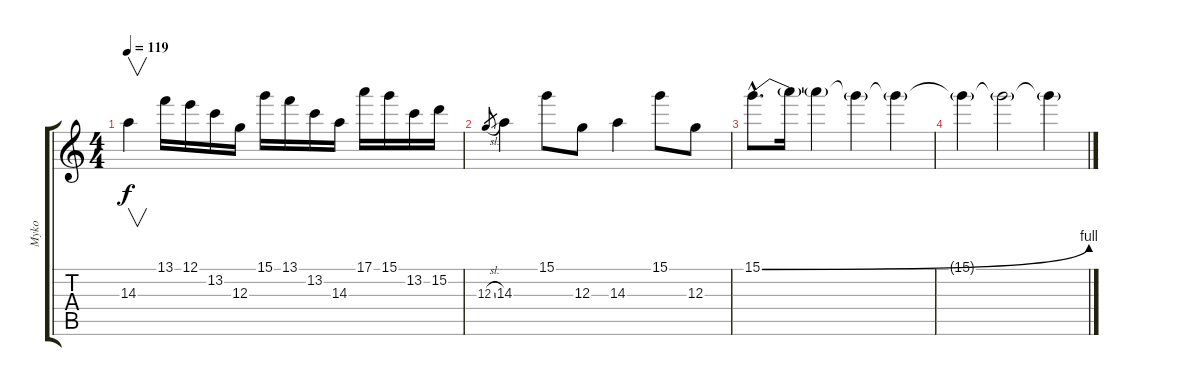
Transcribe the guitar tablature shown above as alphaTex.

\track ("Myko" "Myko") {instrument distortionguitar}
\staff {score tabs}
\tuning (E4 B3 G3 D3 A2 E2) {hide}
\ts (4 4)
\tempo 119
\clef g2
\ks c
14.3.4{v dy f} 13.1.16 12.1.16 13.2.16 12.3.16 15.1.16 13.1.16 13.2.16 14.3.16 17.1.16 15.1.16 13.2.16 15.2.16 |
12.3{sl}.8{gr} 14.3.4 15.1.8 12.3.8 14.3.4 15.1.8 12.3.8 |
15.1{be (bend 0 0 60 4) hac}.8{d} 15.1{t}.16 15.1{t}.4 15.1{t}.4 15.1{t}.4 |
15.1{t}.4{volume 0} 15.1{t}.2 15.1{t}.4
